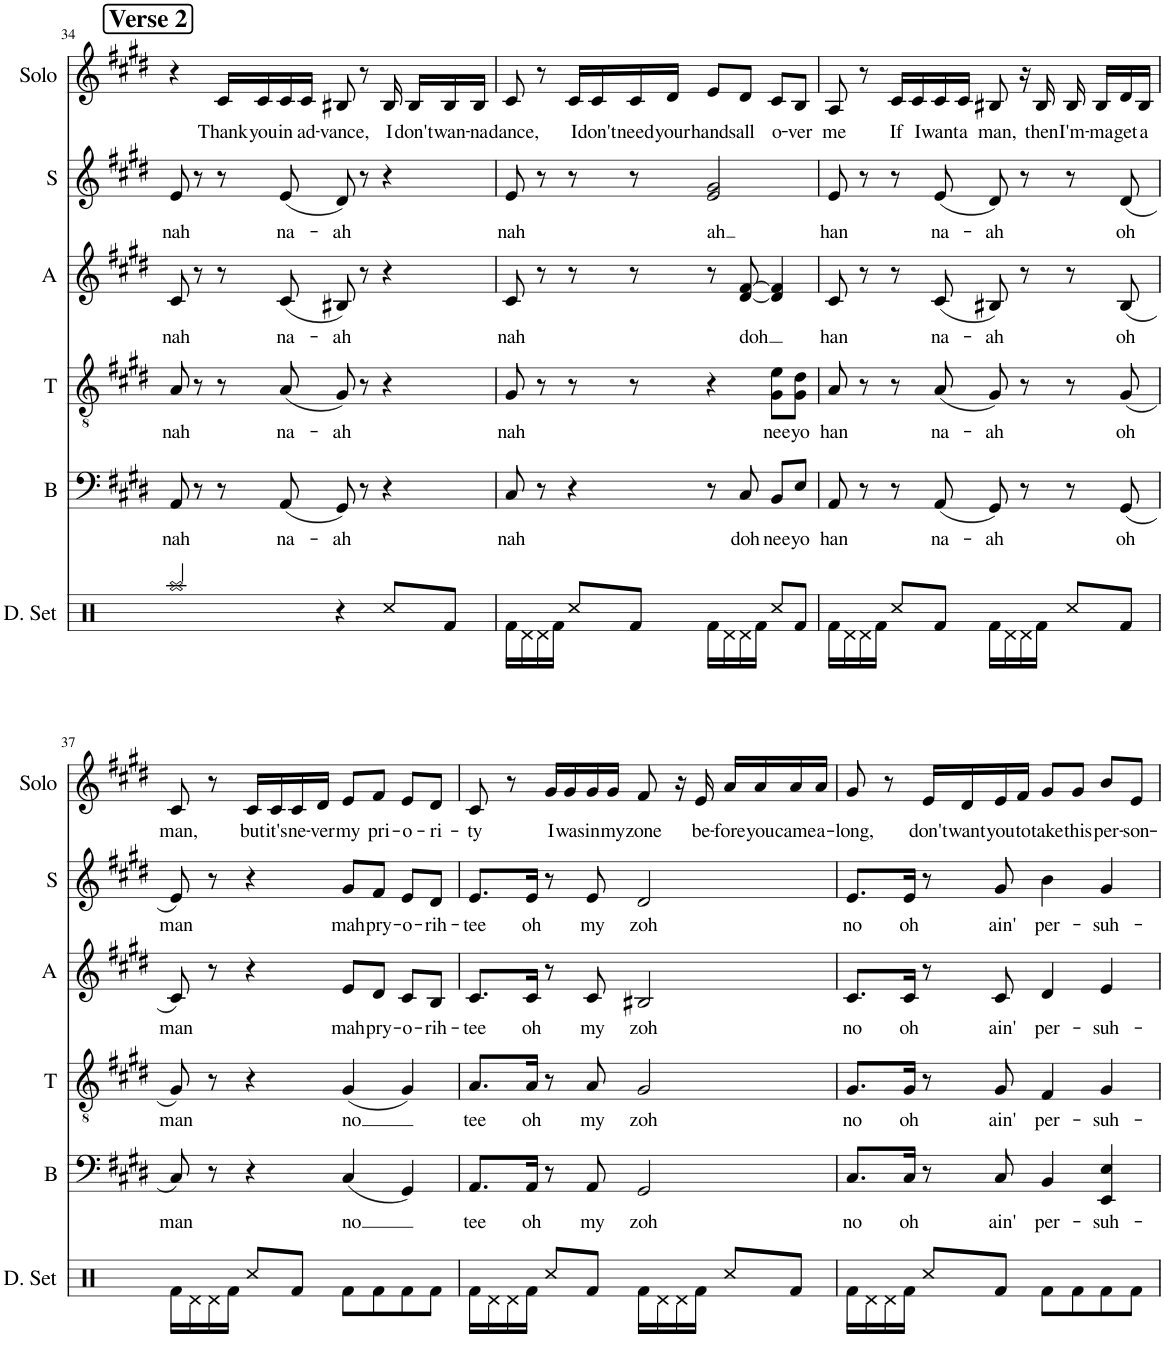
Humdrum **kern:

**kern	**kern	**text	**kern	**text	**kern	**text	**kern	**text	**kern	**text
*part6	*part5	*part5	*part4	*part4	*part3	*part3	*part2	*part2	*part1	*part1
*staff6	*staff5	*staff5	*staff4	*staff4	*staff3	*staff3	*staff2	*staff2	*staff1	*staff1
*I"Drumset	*I"Bass	*	*I"Tenor	*	*I"Alto	*	*I"Soprano	*	*I"Solo	*
*I'D. Set	*I'B	*	*I'T	*	*I'A	*	*I'S	*	*I'Solo	*
!!LO:PB:g=z
*clefX	*clefF4	*	*clefGv2	*	*clefG2	*	*clefG2	*	*clefG2	*
*k[]	*k[f#c#g#d#]	*	*k[f#c#g#d#]	*	*k[f#c#g#d#]	*	*k[f#c#g#d#]	*	*k[f#c#g#d#]	*
*	*E:	*	*E:	*	*E:	*	*E:	*	*E:	*
*M4/4	*M4/4	*	*M4/4	*	*M4/4	*	*M4/4	*	*M4/4	*
!!LO:REH:place=s1:a:B:cj:fs=14:t=Verse 2
=34	=34	=34	=34	=34	=34	=34	=34	=34	=34	=34
!	!	!LO:LY:b	!	!LO:LY:b	!	!LO:LY:b	!	!LO:LY:b	!	!
2Raa/	8AA/	nah	8A/	nah	8c#/	nah	8e/	nah	4r	.
.	8r	.	8r	.	8r	.	8r	.	.	.
!	!	!	!	!	!	!	!	!	!	!LO:LY:b
.	8r	.	8r	.	8r	.	8r	.	16c#/LL	Thank
!	!	!	!	!	!	!	!	!	!	!LO:LY:b
.	.	.	.	.	.	.	.	.	16c#/	you
!	!	!LO:LY:b	!	!LO:LY:b	!	!LO:LY:b	!	!LO:LY:b	!	!LO:LY:b
.	(<8AA/	na-	(<8A/	na-	(<8c#/	na-	(<8e/	na-	16c#/	in
!	!	!	!	!	!	!	!	!	!	!LO:LY:b
.	.	.	.	.	.	.	.	.	16c#/JJ	ad-
!	!	!LO:LY:b	!	!LO:LY:b	!	!LO:LY:b	!	!LO:LY:b	!	!LO:LY:b
4r	8GG#/)	-ah	8G#/)	-ah	8B#X/)	-ah	8d#/)	-ah	8B#X/	-vance,
.	8r	.	8r	.	8r	.	8r	.	8r	.
!	!	!	!	!	!	!	!	!	!	!LO:LY:b
8Rcc/L	4r	.	4r	.	4r	.	4r	.	16B#/	I
!	!	!	!	!	!	!	!	!	!	!LO:LY:b
.	.	.	.	.	.	.	.	.	16B#/LL	don't
!	!	!	!	!	!	!	!	!	!	!LO:LY:b
8Rf/J	.	.	.	.	.	.	.	.	16B#/	wan-
!	!	!	!	!	!	!	!	!	!	!LO:LY:b
.	.	.	.	.	.	.	.	.	16B#/JJ	-na
=35	=35	=35	=35	=35	=35	=35	=35	=35	=35	=35
!	!	!LO:LY:b	!	!LO:LY:b	!	!LO:LY:b	!	!LO:LY:b	!	!LO:LY:b
16Rf\LL	8C#/	nah	8G#/	nah	8c#/	nah	8e/	nah	8c#/	dance,
16Rd\	.	.	.	.	.	.	.	.	.	.
16Rd\	8r	.	8r	.	8r	.	8r	.	8r	.
16Rf\JJ	.	.	.	.	.	.	.	.	.	.
!	!	!	!	!	!	!	!	!	!	!LO:LY:b
8Rcc/L	4r	.	8r	.	8r	.	8r	.	16c#/LL	I
!	!	!	!	!	!	!	!	!	!	!LO:LY:b
.	.	.	.	.	.	.	.	.	16c#/	don't
!	!	!	!	!	!	!	!	!	!	!LO:LY:b
8Rf/J	.	.	8r	.	8r	.	8r	.	16c#/	need
!	!	!	!	!	!	!	!	!	!	!LO:LY:b
.	.	.	.	.	.	.	.	.	16d#/JJ	your
!	!	!	!	!	!	!	!	!LO:LY:b	!	!LO:LY:b
16Rf\LL	8r	.	4r	.	8r	.	2e/ 2g#/	ah	8e/L	hands
16Rd\	.	.	.	.	.	.	.	.	.	.
!	!	!LO:LY:b	!	!	!	!LO:LY:b	!	!	!	!LO:LY:b
16Rd\	8C#/	doh	.	.	[8d#/ [8f#/	doh	.	.	8d#/J	all
16Rf\JJ	.	.	.	.	.	.	.	.	.	.
!	!	!LO:LY:b	!	!LO:LY:b	!	!	!	!	!	!LO:LY:b
8Rcc/L	8BB/L	nee	8G#\ 8e\L	nee	4d#/] 4f#/]	.	.	.	8c#/L	o-
!	!	!LO:LY:b	!	!LO:LY:b	!	!	!	!	!	!LO:LY:b
8Rf/J	8E/J	yo	8G#\ 8d#\J	yo	.	.	.	.	8B/J	-ver
=36	=36	=36	=36	=36	=36	=36	=36	=36	=36	=36
!	!	!LO:LY:b	!	!LO:LY:b	!	!LO:LY:b	!	!LO:LY:b	!	!LO:LY:b
16Rf\LL	8AA/	han	8A/	han	8c#/	han	8e/	han	8A/	me
16Rd\	.	.	.	.	.	.	.	.	.	.
16Rd\	8r	.	8r	.	8r	.	8r	.	8r	.
16Rf\JJ	.	.	.	.	.	.	.	.	.	.
!	!	!	!	!	!	!	!	!	!	!LO:LY:b
8Rcc/L	8r	.	8r	.	8r	.	8r	.	16c#/LL	If
!	!	!	!	!	!	!	!	!	!	!LO:LY:b
.	.	.	.	.	.	.	.	.	16c#/	I
!	!	!LO:LY:b	!	!LO:LY:b	!	!LO:LY:b	!	!LO:LY:b	!	!LO:LY:b
8Rf/J	(8AA/	na-	(8A/	na-	(8c#/	na-	(<8e/	na-	16c#/	want
!	!	!	!	!	!	!	!	!	!	!LO:LY:b
.	.	.	.	.	.	.	.	.	16c#/JJ	a
!	!	!LO:LY:b	!	!LO:LY:b	!	!LO:LY:b	!	!LO:LY:b	!	!LO:LY:b
16Rf\LL	8GG#/)	-ah	8G#/)	-ah	8B#X/)	-ah	8d#/)	-ah	8B#X/	man,
16Rd\	.	.	.	.	.	.	.	.	.	.
16Rd\	8r	.	8r	.	8r	.	8r	.	16r	.
!	!	!	!	!	!	!	!	!	!	!LO:LY:b
16Rf\JJ	.	.	.	.	.	.	.	.	16B#/	then
!	!	!	!	!	!	!	!	!	!	!LO:LY:b
8Rcc/L	8r	.	8r	.	8r	.	8r	.	16B#/	I'm-
!	!	!	!	!	!	!	!	!	!	!LO:LY:b
.	.	.	.	.	.	.	.	.	16B#/LL	-ma
!	!	!LO:LY:b	!	!LO:LY:b	!	!LO:LY:b	!	!LO:LY:b	!	!LO:LY:b
8Rf/J	(<8GG#/	oh	(<8G#/	oh	(<8B#/	oh	(<8d#/	oh	16d#/	get
!	!	!	!	!	!	!	!	!	!	!LO:LY:b
.	.	.	.	.	.	.	.	.	16B#/JJ	a
!!LO:LB:g=z
=37	=37	=37	=37	=37	=37	=37	=37	=37	=37	=37
!	!	!LO:LY:b	!	!LO:LY:b	!	!LO:LY:b	!	!LO:LY:b	!	!LO:LY:b
16Rf\LL	8C#/)	man	8G#/)	man	8c#/)	man	8e/)	man	8c#/	man,
16Rd\	.	.	.	.	.	.	.	.	.	.
16Rd\	8r	.	8r	.	8r	.	8r	.	8r	.
16Rf\JJ	.	.	.	.	.	.	.	.	.	.
!	!	!	!	!	!	!	!	!	!	!LO:LY:b
8Rcc/L	4r	.	4r	.	4r	.	4r	.	16c#/LL	but
!	!	!	!	!	!	!	!	!	!	!LO:LY:b
.	.	.	.	.	.	.	.	.	16c#/	it's
!	!	!	!	!	!	!	!	!	!	!LO:LY:b
8Rf/J	.	.	.	.	.	.	.	.	16c#/	ne-
!	!	!	!	!	!	!	!	!	!	!LO:LY:b
.	.	.	.	.	.	.	.	.	16d#/JJ	-ver
!	!	!LO:LY:b	!	!LO:LY:b	!	!LO:LY:b	!	!LO:LY:b	!	!LO:LY:b
8Rf\L	(4C#/	no	(4G#/	no	8e/L	mah	8g#/L	mah	8e/L	my
!	!	!	!	!	!	!LO:LY:b	!	!LO:LY:b	!	!LO:LY:b
8Rf\	.	.	.	.	8d#/J	pry-	8f#/J	pry-	8f#/J	pri-
!	!	!	!	!	!	!LO:LY:b	!	!LO:LY:b	!	!LO:LY:b
8Rf\	4GG#/)	.	4G#/)	.	8c#/L	-o-	8e/L	-o-	8e/L	-o-
!	!	!	!	!	!	!LO:LY:b	!	!LO:LY:b	!	!LO:LY:b
8Rf\J	.	.	.	.	8B/J	-rih-	8d#/J	-rih-	8d#/J	-ri-
=38	=38	=38	=38	=38	=38	=38	=38	=38	=38	=38
!	!	!LO:LY:b	!	!LO:LY:b	!	!LO:LY:b	!	!LO:LY:b	!	!LO:LY:b
16Rf\LL	8.AA/L	tee	8.A/L	tee	8.c#/L	-tee	8.e/L	-tee	8c#/	-ty
16Rd\	.	.	.	.	.	.	.	.	.	.
16Rd\	.	.	.	.	.	.	.	.	8r	.
!	!	!LO:LY:b	!	!LO:LY:b	!	!LO:LY:b	!	!LO:LY:b	!	!
16Rf\JJ	16AA/Jk	oh	16A/Jk	oh	16c#/Jk	oh	16e/Jk	oh	.	.
!	!	!	!	!	!	!	!	!	!	!LO:LY:b
8Rcc/L	8r	.	8r	.	8r	.	8r	.	16g#/LL	I
!	!	!	!	!	!	!	!	!	!	!LO:LY:b
.	.	.	.	.	.	.	.	.	16g#/	was
!	!	!LO:LY:b	!	!LO:LY:b	!	!LO:LY:b	!	!LO:LY:b	!	!LO:LY:b
8Rf/J	8AA/	my	8A/	my	8c#/	my	8e/	my	16g#/	in
!	!	!	!	!	!	!	!	!	!	!LO:LY:b
.	.	.	.	.	.	.	.	.	16g#/JJ	my
!	!	!LO:LY:b	!	!LO:LY:b	!	!LO:LY:b	!	!LO:LY:b	!	!LO:LY:b
16Rf\LL	2GG#/	zoh	2G#/	zoh	2B#X/	zoh	2d#/	zoh	8f#/	zone
16Rd\	.	.	.	.	.	.	.	.	.	.
16Rd\	.	.	.	.	.	.	.	.	16r	.
!	!	!	!	!	!	!	!	!	!	!LO:LY:b
16Rf\JJ	.	.	.	.	.	.	.	.	16e/	be-
!	!	!	!	!	!	!	!	!	!	!LO:LY:b
8Rcc/L	.	.	.	.	.	.	.	.	16a/LL	-fore
!	!	!	!	!	!	!	!	!	!	!LO:LY:b
.	.	.	.	.	.	.	.	.	16a/	you
!	!	!	!	!	!	!	!	!	!	!LO:LY:b
8Rf/J	.	.	.	.	.	.	.	.	16a/	came
!	!	!	!	!	!	!	!	!	!	!LO:LY:b
.	.	.	.	.	.	.	.	.	16a/JJ	a-
=39	=39	=39	=39	=39	=39	=39	=39	=39	=39	=39
!	!	!LO:LY:b	!	!LO:LY:b	!	!LO:LY:b	!	!LO:LY:b	!	!LO:LY:b
16Rf\LL	8.C#/L	no	8.G#/L	no	8.c#/L	no	8.e/L	no	8g#/	-long,
16Rd\	.	.	.	.	.	.	.	.	.	.
16Rd\	.	.	.	.	.	.	.	.	8r	.
!	!	!LO:LY:b	!	!LO:LY:b	!	!LO:LY:b	!	!LO:LY:b	!	!
16Rf\JJ	16C#/Jk	oh	16G#/Jk	oh	16c#/Jk	oh	16e/Jk	oh	.	.
!	!	!	!	!	!	!	!	!	!	!LO:LY:b
8Rcc/L	8r	.	8r	.	8r	.	8r	.	16e/LL	don't
!	!	!	!	!	!	!	!	!	!	!LO:LY:b
.	.	.	.	.	.	.	.	.	16d#/	want
!	!	!LO:LY:b	!	!LO:LY:b	!	!LO:LY:b	!	!LO:LY:b	!	!LO:LY:b
8Rf/J	8C#/	ain'	8G#/	ain'	8c#/	ain'	8g#/	ain'	16e/	you
!	!	!	!	!	!	!	!	!	!	!LO:LY:b
.	.	.	.	.	.	.	.	.	16f#/JJ	to
!	!	!LO:LY:b	!	!LO:LY:b	!	!LO:LY:b	!	!LO:LY:b	!	!LO:LY:b
8Rf\L	4BB/	per-	4F#/	per-	4d#/	per-	4b\	per-	8g#/L	take
!	!	!	!	!	!	!	!	!	!	!LO:LY:b
8Rf\	.	.	.	.	.	.	.	.	8g#/J	this
!	!	!LO:LY:b	!	!LO:LY:b	!	!LO:LY:b	!	!LO:LY:b	!	!LO:LY:b
8Rf\	4EE/ 4E/	-suh-	4G#/	-suh-	4e/	-suh-	4g#/	-suh-	8b/L	per-
!	!	!	!	!	!	!	!	!	!	!LO:LY:b
8Rf\J	.	.	.	.	.	.	.	.	8e/J	-son-
=	=	=	=	=	=	=	=	=	=	=
*-	*-	*-	*-	*-	*-	*-	*-	*-	*-	*-
